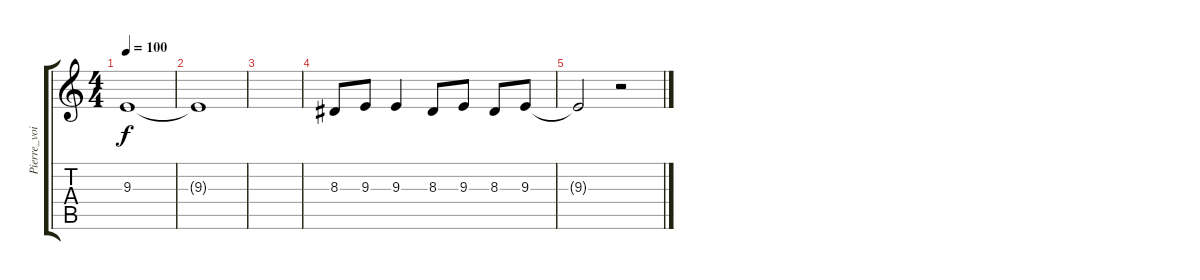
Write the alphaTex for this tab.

\track ("Pierre_voice" "Pierre_voi") {instrument tenorsax}
\staff {score tabs}
\tuning (E4 B3 G3 D3 A2 E2) {hide}
\ts (4 4)
\tempo 100
\clef g2
\ks c
9.3{t}.1{dy f} |
9.3{t}.1 |
|
8.3.8 9.3.8 9.3.4 8.3.8 9.3.8 8.3.8 9.3.8 |
9.3{t}.2 r.2
